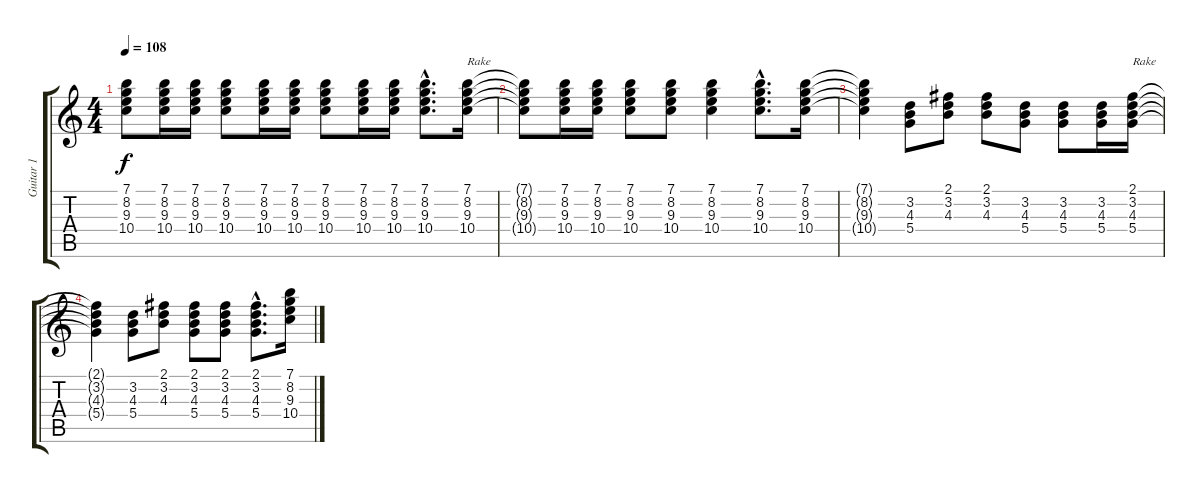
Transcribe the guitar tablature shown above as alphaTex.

\track ("Guitar 1" "Guitar 1") {instrument electricguitarclean}
\staff {score tabs}
\tuning (E4 B3 G3 D3 A2 E2) {hide}
\ts (4 4)
\tempo 108
\clef g2
\ks c
(7.1 8.2 9.3 10.4).8{dy f} (7.1 8.2 9.3 10.4).16 (7.1 8.2 9.3 10.4).16 (7.1 8.2 9.3 10.4).8 (7.1 8.2 9.3 10.4).16 (7.1 8.2 9.3 10.4).16 (7.1 8.2 9.3 10.4).8 (7.1 8.2 9.3 10.4).16 (7.1 8.2 9.3 10.4).16 (7.1{hac} 8.2{hac} 9.3{hac} 10.4{hac}).8{d} (7.1 8.2 9.3 10.4).16{txt "Rake"} |
(7.1{t} 8.2{t} 9.3{t} 10.4{t}).8 (7.1 8.2 9.3 10.4).16 (7.1 8.2 9.3 10.4).16 (7.1 8.2 9.3 10.4).8 (7.1 8.2 9.3 10.4).8 (7.1 8.2 9.3 10.4).4 (7.1{hac} 8.2{hac} 9.3{hac} 10.4{hac}).8{d} (7.1 8.2 9.3 10.4).16 |
(7.1{t} 8.2{t} 9.3{t} 10.4{t}).4 (3.2 4.3 5.4).8 (2.1 3.2 4.3).8 (2.1 3.2 4.3).8 (3.2 4.3 5.4).8 (3.2 4.3 5.4).8 (3.2 4.3 5.4).16 (2.1 3.2 4.3 5.4).16{txt "Rake"} |
(2.1{t} 3.2{t} 4.3{t} 5.4{t}).4 (3.2 4.3 5.4).8 (2.1 3.2 4.3).8 (2.1 3.2 4.3 5.4).8 (2.1 3.2 4.3 5.4).8 (2.1{hac} 3.2{hac} 4.3{hac} 5.4{hac}).8{d} (7.1 8.2 9.3 10.4).16
